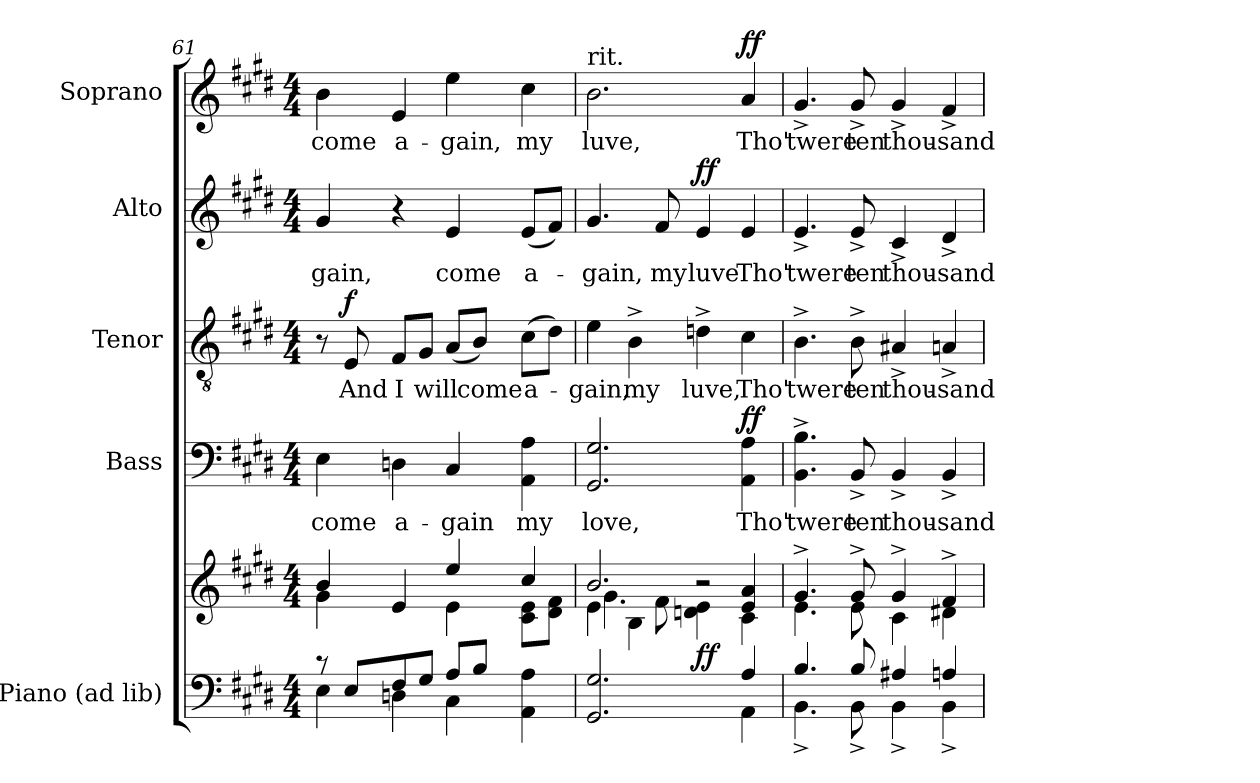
**kern	**kern	**dynam	**kern	**text	**dynam	**kern	**text	**dynam	**kern	**text	**dynam	**kern	**text	**dynam
*part5	*part5	*part5	*part4	*part4	*part4	*part3	*part3	*part3	*part2	*part2	*part2	*part1	*part1	*part1
*staff6	*staff5	*staff5/6	*staff4	*staff4	*staff4	*staff3	*staff3	*staff3	*staff2	*staff2	*staff2	*staff1	*staff1	*staff1
*I"Piano (ad lib)	*	*	*I"Bass	*	*	*I"Tenor	*	*	*I"Alto	*	*	*I"Soprano	*	*
*I'Pno.	*	*	*I'B.	*	*	*I'T.	*	*	*I'A.	*	*	*I'S.	*	*
!!LO:LB:g=z
*clefF4	*clefG2	*	*clefF4	*	*	*clefGv2	*	*	*clefG2	*	*	*clefG2	*	*
*	*	*	*	*	*	*ITrd7c12	*	*	*	*	*	*	*	*
*k[f#c#g#d#]	*k[f#c#g#d#]	*	*k[f#c#g#d#]	*	*	*k[f#c#g#d#]	*	*	*k[f#c#g#d#]	*	*	*k[f#c#g#d#]	*	*
*E:	*E:	*	*E:	*	*	*E:	*	*	*E:	*	*	*E:	*	*
*M4/4	*M4/4	*	*M4/4	*	*	*M4/4	*	*	*M4/4	*	*	*M4/4	*	*
=61	=61	=61	=61	=61	=61	=61	=61	=61	=61	=61	=61	=61	=61	=61
*^	*^	*	*	*	*	*	*	*	*	*	*	*	*	*
!	!	!	!	!	!	!LO:LY:b:color=#000000	!	!	!	!	!	!	!	!	!	!
!	!	!	!	!	!	!	!	!	!	!	!	!LO:LY:b:color=#000000	!	!	!	!
!	!	!	!	!	!	!	!	!	!	!	!	!	!	!	!LO:LY:b:color=#000000	!
8r	4Ei\	4bi/	4g#i\	.	4Ei\	come	.	8r	.	.	4g#i/	-gain,	.	4bi\	come	.
!	!	!	!	!	!	!	!	!	!LO:LY:b:color=#000000	!	!	!	!	!	!	!
8Ei/L	.	.	.	.	.	.	.	8EEi/	And	f	.	.	.	.	.	.
!	!	!	!	!	!	!LO:LY:b:color=#000000	!	!	!	!	!	!	!	!	!	!
!	!	!	!	!	!	!	!	!	!LO:LY:b:color=#000000	!	!	!	!	!	!	!
!	!	!	!	!	!	!	!	!	!	!	!	!	!	!	!LO:LY:b:color=#000000	!
8F#i/	4Dni\	4ei/	4ryy	.	4Dni\	a-	.	8FF#i/L	I	.	4r	.	.	4ei/	a-	.
!	!	!	!	!	!	!	!	!	!LO:LY:b:color=#000000	!	!	!	!	!	!	!
8G#i/J	.	.	.	.	.	.	.	8GG#i/J	will	.	.	.	.	.	.	.
!	!	!	!	!	!	!LO:LY:b:color=#000000	!	!	!	!	!	!	!	!	!	!
!	!	!	!	!	!	!	!	!	!	!	!	!LO:LY:b:color=#000000	!	!	!	!
!	!	!	!	!	!	!	!	!	!	!	!	!	!	!	!LO:LY:b:color=#000000	!
8Ai/L	4C#i\	4eei/	4ei\	.	4C#i/	-gain	.	(8AAi/L	.	.	4ei/	come	.	4eei\	-gain,	.
!	!	!	!	!	!	!	!	!	!LO:LY:b:color=#000000	!	!	!	!	!	!	!
8Bi/J	.	.	.	.	.	.	.	8BBi/J)	come	.	.	.	.	.	.	.
!	!	!	!	!	!	!LO:LY:b:color=#000000	!	!	!	!	!	!	!	!	!	!
!	!	!	!	!	!	!	!	!	!LO:LY:b:color=#000000	!	!	!	!	!	!	!
!	!	!	!	!	!	!	!	!	!	!	!	!LO:LY:b:color=#000000	!	!	!	!
!	!	!	!	!	!	!	!	!	!	!	!	!	!	!	!LO:LY:b:color=#000000	!
4ryy	4AAi\ 4Ai	4cc#i/	8c#i\ 8eiL	.	4AAi\ 4Ai	my	.	(8C#i\L	a-	.	(8ei/L	a-	.	4cc#i\	my	.
.	.	.	8d#i\ 8f#iJ	.	.	.	.	8D#i\J)	.	.	8f#i/J)	.	.	.	.	.
=62	=62	=62	=62	=62	=62	=62	=62	=62	=62	=62	=62	=62	=62	=62	=62	=62
*	*	*	*^	*	*	*	*	*	*	*	*	*	*	*	*	*
!	!	!	!	!	!	!	!LO:LY:b:color=#000000	!	!	!	!	!	!	!	!	!	!
!	!	!	!	!	!	!	!	!	!	!LO:LY:b:color=#000000	!	!	!	!	!	!	!
!	!	!	!	!	!	!	!	!	!	!	!	!	!LO:LY:b:color=#000000	!	!	!	!
!	!	!	!	!	!	!	!	!	!	!	!	!	!	!	!LO:TX:t=rit.	!	!
!	!	!	!	!	!	!	!	!	!	!	!	!	!	!	!	!LO:LY:b:color=#000000	!
2.GG#i/ 2.G#i	2.ryy	2.bi/	4ei\	4.g#i\	.	2.GG#i/ 2.G#i	love,	.	4Ei\	-gain,	.	4.g#i/	-gain,	.	2.bi\	luve,	.
!	!	!	!	!	!	!	!	!	!	!LO:LY:b:color=#000000	!	!	!	!	!	!	!
.	.	.	4Bi\	.	.	.	.	.	4BB^i\	my	.	.	.	.	.	.	.
!	!	!	!	!	!	!	!	!	!	!	!	!	!LO:LY:b:color=#000000	!	!	!	!
.	.	.	.	8f#i\	.	.	.	.	.	.	.	8f#i/	my	.	.	.	.
!	!	!	!	!	!	!	!	!	!	!LO:LY:b:color=#000000	!	!	!	!	!	!	!
!	!	!	!	!	!	!	!	!	!	!	!	!	!LO:LY:b:color=#000000	!	!	!	!
.	.	.	2r	4dni\ 4ei	ff	.	.	.	4Dn^i\	luve,	.	4ei/	luve	ff	.	.	.
!	!	!	!	!	!	!	!LO:LY:b:color=#000000	!	!	!	!	!	!	!	!	!	!
!	!	!	!	!	!	!	!	!	!	!LO:LY:b:color=#000000	!	!	!	!	!	!	!
!	!	!	!	!	!	!	!	!	!	!	!	!	!LO:LY:b:color=#000000	!	!	!	!
!	!	!	!	!	!	!	!	!	!	!	!	!	!	!	!	!LO:LY:b:color=#000000	!
4Ai/	4AAi\	4ei/ 4ai	.	4c#i\	.	4AAi\ 4Ai	Tho'	ff	4C#i\	Tho'	.	4ei/	Tho'	.	4ai/	Tho'	ff
*	*	*	*v	*v	*	*	*	*	*	*	*	*	*	*	*	*	*
=63	=63	=63	=63	=63	=63	=63	=63	=63	=63	=63	=63	=63	=63	=63	=63	=63
*	*	*	*^	*	*	*	*	*	*	*	*	*	*	*	*	*
!	!	!	!	!	!	!	!LO:LY:b:color=#000000	!	!	!	!	!	!	!	!	!	!
*	*	*	*v	*v	*	*	*	*	*	*	*	*	*	*	*	*	*
*	*	*	*^	*	*	*	*	*	*	*	*	*	*	*	*	*
!	!	!	!	!	!	!	!	!	!	!LO:LY:b:color=#000000	!	!	!	!	!	!	!
*	*	*	*v	*v	*	*	*	*	*	*	*	*	*	*	*	*	*
*	*	*	*^	*	*	*	*	*	*	*	*	*	*	*	*	*
!	!	!	!	!	!	!	!	!	!	!	!	!	!LO:LY:b:color=#000000	!	!	!	!
*	*	*	*v	*v	*	*	*	*	*	*	*	*	*	*	*	*	*
*	*	*	*^	*	*	*	*	*	*	*	*	*	*	*	*	*
!	!	!	!	!	!	!	!	!	!	!	!	!	!	!	!	!LO:LY:b:color=#000000	!
*	*	*	*v	*v	*	*	*	*	*	*	*	*	*	*	*	*	*
4.Bi/	4.BB^i\	4.g#^i/	4.ei\	.	4.BBi\^ 4.Bi^	twere	.	4.BB^i\	twere	.	4.e^i/	twere	.	4.g#^i/	twere	.
!	!	!	!	!	!	!LO:LY:b:color=#000000	!	!	!	!	!	!	!	!	!	!
!	!	!	!	!	!	!	!	!	!LO:LY:b:color=#000000	!	!	!	!	!	!	!
!	!	!	!	!	!	!	!	!	!	!	!	!LO:LY:b:color=#000000	!	!	!	!
!	!	!	!	!	!	!	!	!	!	!	!	!	!	!	!LO:LY:b:color=#000000	!
8Bi/	8BB^i\	8g#^i/	8ei\	.	8BB^i/	ten	.	8BB^i\	ten	.	8e^i/	ten	.	8g#^i/	ten	.
!	!	!	!	!	!	!LO:LY:b:color=#000000	!	!	!	!	!	!	!	!	!	!
!	!	!	!	!	!	!	!	!	!LO:LY:b:color=#000000	!	!	!	!	!	!	!
!	!	!	!	!	!	!	!	!	!	!	!	!LO:LY:b:color=#000000	!	!	!	!
!	!	!	!	!	!	!	!	!	!	!	!	!	!	!	!LO:LY:b:color=#000000	!
4A#Xi/	4BB^i\	4g#^i/	4c#i\	.	4BB^i/	thou-	.	4AA#X^i/	thou-	.	4c#^i/	thou-	.	4g#^i/	thou-	.
!	!	!	!	!	!	!LO:LY:b:color=#000000	!	!	!	!	!	!	!	!	!	!
!	!	!	!	!	!	!	!	!	!LO:LY:b:color=#000000	!	!	!	!	!	!	!
!	!	!	!	!	!	!	!	!	!	!	!	!LO:LY:b:color=#000000	!	!	!	!
!	!	!	!	!	!	!	!	!	!	!	!	!	!	!	!LO:LY:b:color=#000000	!
4Ani/	4BB^i\	4f#^i/	4d#Xi\	.	4BB^i/	-sand	.	4AAn^i/	-sand	.	4d#^i/	-sand	.	4f#^i/	-sand	.
*v	*v	*	*	*	*	*	*	*	*	*	*	*	*	*	*	*
*	*v	*v	*	*	*	*	*	*	*	*	*	*	*	*	*
=	=	=	=	=	=	=	=	=	=	=	=	=	=	=
*-	*-	*-	*-	*-	*-	*-	*-	*-	*-	*-	*-	*-	*-	*-
